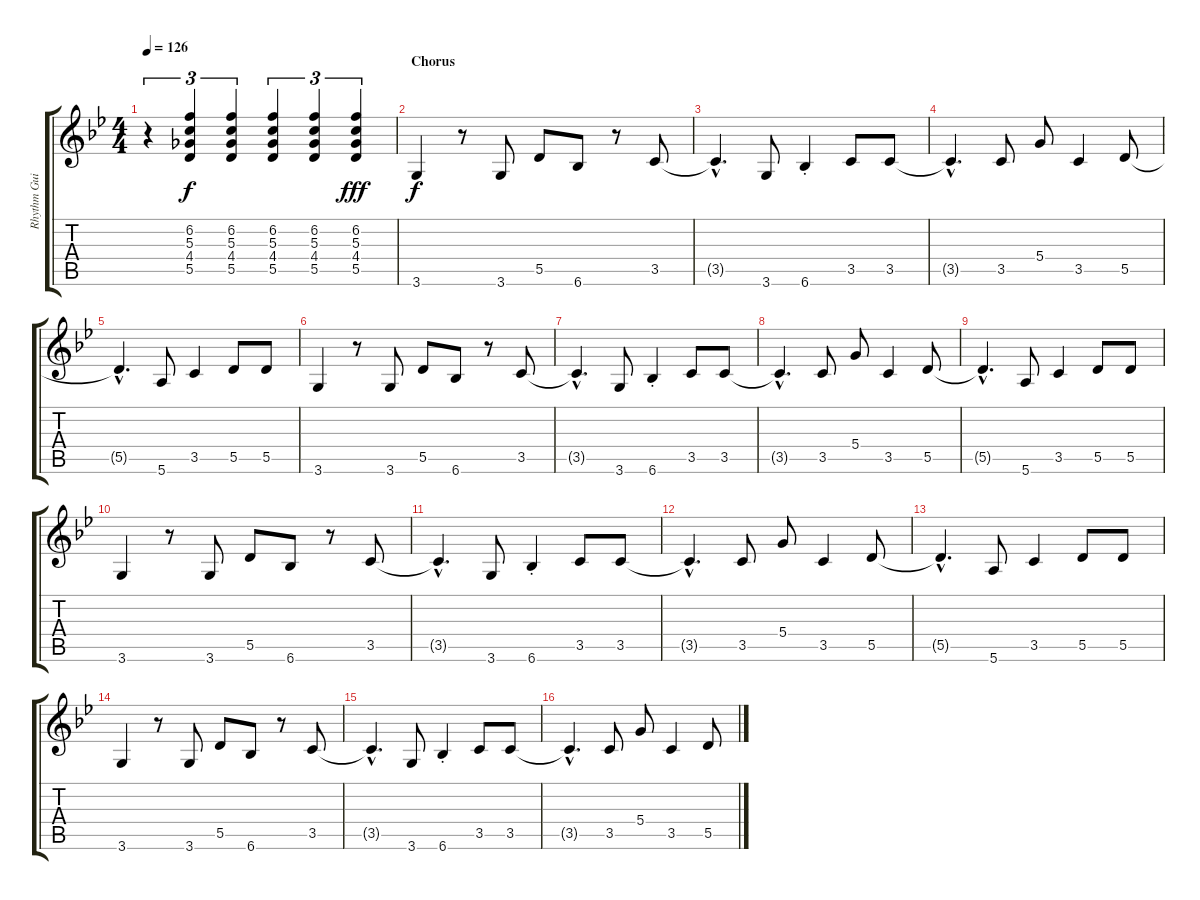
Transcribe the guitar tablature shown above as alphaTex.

\track ("Rhythm Guitar" "Rhythm Gui") {instrument electricguitarmuted}
\staff {score tabs}
\tuning (E4 B3 G3 D3 A2 E2) {hide}
\ts (4 4)
\tempo 126
\clef g2
\ks bb
r.4{tu (3 2) dy f} (6.2 5.3 4.4 5.5).4{tu (3 2)} (6.2 5.3 4.4 5.5).4{tu (3 2)} (6.2 5.3 4.4 5.5).4{tu (3 2)} (6.2 5.3 4.4 5.5).4{tu (3 2)} (6.2 5.3 4.4 5.5).4{tu (3 2) dy fff} |
\section ("" "Chorus")
3.6.4{dy f} r.8 3.6.8 5.5.8 6.6.8 r.8 3.5.8 |
3.5{hac t}.4{d} 3.6.8 6.6{st}.4 3.5.8 3.5.8 |
3.5{hac t}.4{d} 3.5.8 5.4.8 3.5.4 5.5.8 |
5.5{hac t}.4{d} 5.6.8 3.5.4 5.5.8 5.5.8 |
3.6.4 r.8 3.6.8 5.5.8 6.6.8 r.8 3.5.8 |
3.5{hac t}.4{d} 3.6.8 6.6{st}.4 3.5.8 3.5.8 |
3.5{hac t}.4{d} 3.5.8 5.4.8 3.5.4 5.5.8 |
5.5{hac t}.4{d} 5.6.8 3.5.4 5.5.8 5.5.8 |
3.6.4 r.8 3.6.8 5.5.8 6.6.8 r.8 3.5.8 |
3.5{hac t}.4{d} 3.6.8 6.6{st}.4 3.5.8 3.5.8 |
3.5{hac t}.4{d} 3.5.8 5.4.8 3.5.4 5.5.8 |
5.5{hac t}.4{d} 5.6.8 3.5.4 5.5.8 5.5.8 |
3.6.4 r.8 3.6.8 5.5.8 6.6.8 r.8 3.5.8 |
3.5{hac t}.4{d} 3.6.8 6.6{st}.4 3.5.8 3.5.8 |
3.5{hac t}.4{d} 3.5.8 5.4.8 3.5.4 5.5.8
